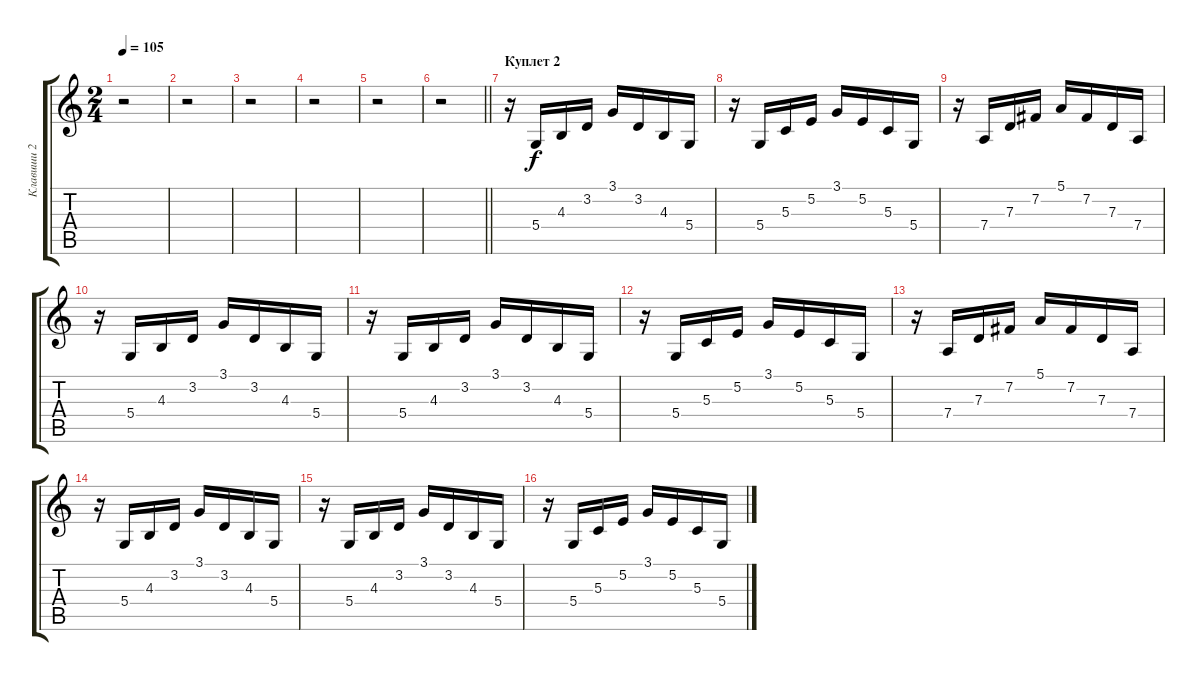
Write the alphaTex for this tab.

\track ("Клавиши 2" "Клавиши 2") {instrument xylophone}
\staff {score tabs}
\tuning (E4 B3 G3 D3 A2 E2) {hide}
\ts (2 4)
\tempo 105
\clef g2
\ks c
r.2{dy f} |
r.2 |
r.2 |
r.2 |
r.2 |
\barLineRight lightlight
r.2 |
\section ("" "Куплет 2")
r.16 5.4.16 4.3.16 3.2.16 3.1.16 3.2.16 4.3.16 5.4.16 |
r.16 5.4.16 5.3.16 5.2.16 3.1.16 5.2.16 5.3.16 5.4.16 |
r.16 7.4.16 7.3.16 7.2.16 5.1.16 7.2.16 7.3.16 7.4.16 |
r.16 5.4.16 4.3.16 3.2.16 3.1.16 3.2.16 4.3.16 5.4.16 |
r.16 5.4.16 4.3.16 3.2.16 3.1.16 3.2.16 4.3.16 5.4.16 |
r.16 5.4.16 5.3.16 5.2.16 3.1.16 5.2.16 5.3.16 5.4.16 |
r.16 7.4.16 7.3.16 7.2.16 5.1.16 7.2.16 7.3.16 7.4.16 |
r.16 5.4.16 4.3.16 3.2.16 3.1.16 3.2.16 4.3.16 5.4.16 |
r.16 5.4.16 4.3.16 3.2.16 3.1.16 3.2.16 4.3.16 5.4.16 |
r.16 5.4.16 5.3.16 5.2.16 3.1.16 5.2.16 5.3.16 5.4.16
